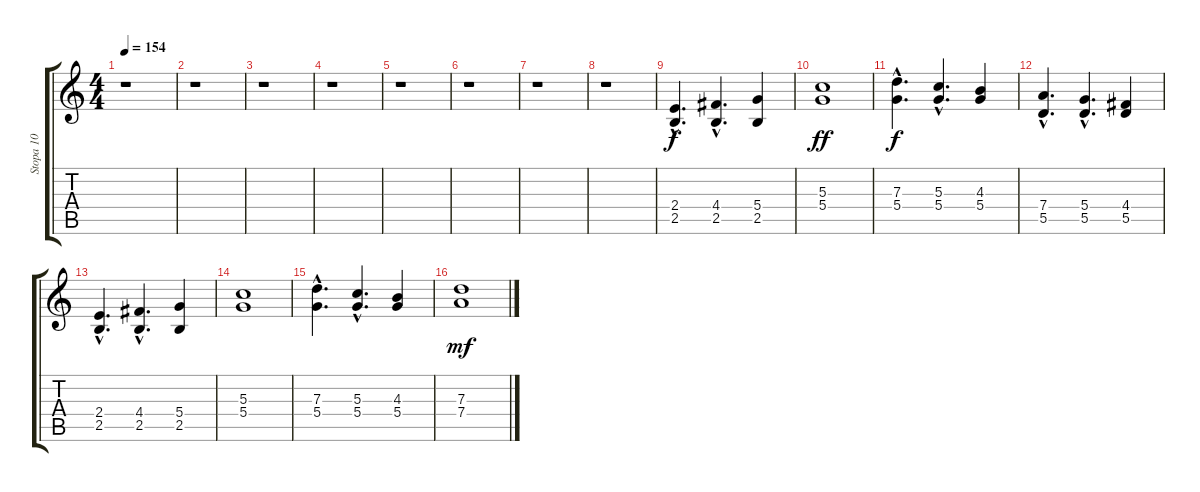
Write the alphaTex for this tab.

\track ("Stopa 10" "Stopa 10") {instrument distortionguitar}
\staff {score tabs}
\tuning (E4 B3 G3 D3 A2 E2) {hide}
\ts (4 4)
\tempo 154
\clef g2
\ks c
r.1{dy f} |
r.1 |
r.1 |
r.1 |
r.1 |
r.1 |
r.1 |
r.1 |
(2.4{hac} 2.5{hac}).4{d volume 10} (4.4{hac} 2.5{hac}).4{d} (5.4 2.5).4 |
(5.3 5.4).1{dy ff} |
(7.3{hac} 5.4{hac}).4{d dy f} (5.3{hac} 5.4{hac}).4{d} (4.3 5.4).4 |
(7.4{hac} 5.5{hac}).4{d} (5.4{hac} 5.5{hac}).4{d} (4.4 5.5).4 |
(2.4{hac} 2.5{hac}).4{d} (4.4{hac} 2.5{hac}).4{d} (5.4 2.5).4 |
(5.3 5.4).1 |
(7.3{hac} 5.4{hac}).4{d} (5.3{hac} 5.4{hac}).4{d} (4.3 5.4).4 |
(7.3 7.4).1{dy mf}
